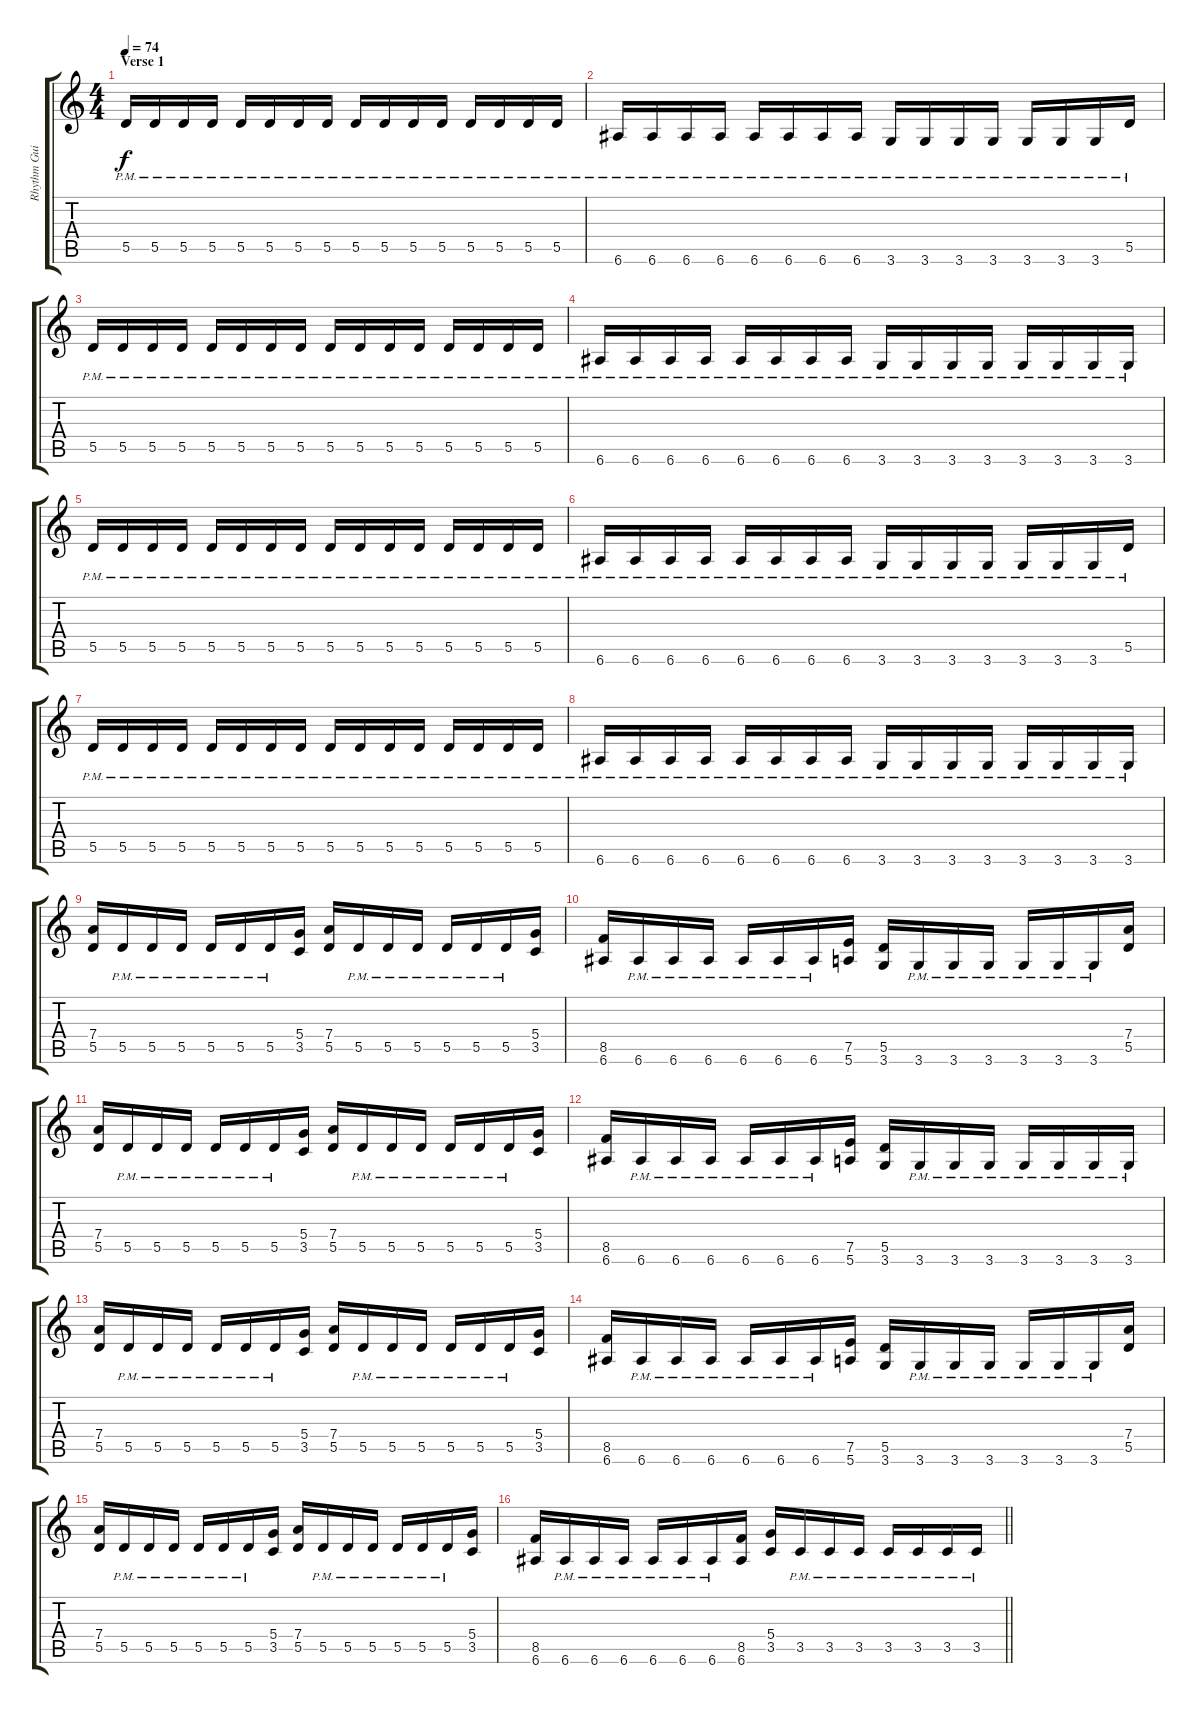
\track ("Rhythm Guitar" "Rhythm Gui") {instrument distortionguitar}
\staff {score tabs}
\tuning (E4 B3 G3 D3 A2 E2) {hide}
\ts (4 4)
\section ("" "Verse 1")
\tempo 74
\clef g2
\ks c
5.5{pm}.16{dy f} 5.5{pm}.16 5.5{pm}.16 5.5{pm}.16 5.5{pm}.16 5.5{pm}.16 5.5{pm}.16 5.5{pm}.16 5.5{pm}.16 5.5{pm}.16 5.5{pm}.16 5.5{pm}.16 5.5{pm}.16 5.5{pm}.16 5.5{pm}.16 5.5{pm}.16 |
6.6{pm}.16 6.6{pm}.16 6.6{pm}.16 6.6{pm}.16 6.6{pm}.16 6.6{pm}.16 6.6{pm}.16 6.6{pm}.16 3.6{pm}.16 3.6{pm}.16 3.6{pm}.16 3.6{pm}.16 3.6{pm}.16 3.6{pm}.16 3.6{pm}.16 5.5{pm}.16 |
5.5{pm}.16 5.5{pm}.16 5.5{pm}.16 5.5{pm}.16 5.5{pm}.16 5.5{pm}.16 5.5{pm}.16 5.5{pm}.16 5.5{pm}.16 5.5{pm}.16 5.5{pm}.16 5.5{pm}.16 5.5{pm}.16 5.5{pm}.16 5.5{pm}.16 5.5{pm}.16 |
6.6{pm}.16 6.6{pm}.16 6.6{pm}.16 6.6{pm}.16 6.6{pm}.16 6.6{pm}.16 6.6{pm}.16 6.6{pm}.16 3.6{pm}.16 3.6{pm}.16 3.6{pm}.16 3.6{pm}.16 3.6{pm}.16 3.6{pm}.16 3.6{pm}.16 3.6{pm}.16 |
5.5{pm}.16 5.5{pm}.16 5.5{pm}.16 5.5{pm}.16 5.5{pm}.16 5.5{pm}.16 5.5{pm}.16 5.5{pm}.16 5.5{pm}.16 5.5{pm}.16 5.5{pm}.16 5.5{pm}.16 5.5{pm}.16 5.5{pm}.16 5.5{pm}.16 5.5{pm}.16 |
6.6{pm}.16 6.6{pm}.16 6.6{pm}.16 6.6{pm}.16 6.6{pm}.16 6.6{pm}.16 6.6{pm}.16 6.6{pm}.16 3.6{pm}.16 3.6{pm}.16 3.6{pm}.16 3.6{pm}.16 3.6{pm}.16 3.6{pm}.16 3.6{pm}.16 5.5{pm}.16 |
5.5{pm}.16 5.5{pm}.16 5.5{pm}.16 5.5{pm}.16 5.5{pm}.16 5.5{pm}.16 5.5{pm}.16 5.5{pm}.16 5.5{pm}.16 5.5{pm}.16 5.5{pm}.16 5.5{pm}.16 5.5{pm}.16 5.5{pm}.16 5.5{pm}.16 5.5{pm}.16 |
6.6{pm}.16 6.6{pm}.16 6.6{pm}.16 6.6{pm}.16 6.6{pm}.16 6.6{pm}.16 6.6{pm}.16 6.6{pm}.16 3.6{pm}.16 3.6{pm}.16 3.6{pm}.16 3.6{pm}.16 3.6{pm}.16 3.6{pm}.16 3.6{pm}.16 3.6{pm}.16 |
(7.4 5.5).16 5.5{pm}.16 5.5{pm}.16 5.5{pm}.16 5.5{pm}.16 5.5{pm}.16 5.5{pm}.16 (5.4 3.5).16 (7.4 5.5).16 5.5{pm}.16 5.5{pm}.16 5.5{pm}.16 5.5{pm}.16 5.5{pm}.16 5.5{pm}.16 (5.4 3.5).16 |
(8.5 6.6).16 6.6{pm}.16 6.6{pm}.16 6.6{pm}.16 6.6{pm}.16 6.6{pm}.16 6.6{pm}.16 (7.5 5.6).16 (5.5 3.6).16 3.6{pm}.16 3.6{pm}.16 3.6{pm}.16 3.6{pm}.16 3.6{pm}.16 3.6{pm}.16 (7.4 5.5).16 |
(7.4 5.5).16 5.5{pm}.16 5.5{pm}.16 5.5{pm}.16 5.5{pm}.16 5.5{pm}.16 5.5{pm}.16 (5.4 3.5).16 (7.4 5.5).16 5.5{pm}.16 5.5{pm}.16 5.5{pm}.16 5.5{pm}.16 5.5{pm}.16 5.5{pm}.16 (5.4 3.5).16 |
(8.5 6.6).16 6.6{pm}.16 6.6{pm}.16 6.6{pm}.16 6.6{pm}.16 6.6{pm}.16 6.6{pm}.16 (7.5 5.6).16 (5.5 3.6).16 3.6{pm}.16 3.6{pm}.16 3.6{pm}.16 3.6{pm}.16 3.6{pm}.16 3.6{pm}.16 3.6{pm}.16 |
(7.4 5.5).16 5.5{pm}.16 5.5{pm}.16 5.5{pm}.16 5.5{pm}.16 5.5{pm}.16 5.5{pm}.16 (5.4 3.5).16 (7.4 5.5).16 5.5{pm}.16 5.5{pm}.16 5.5{pm}.16 5.5{pm}.16 5.5{pm}.16 5.5{pm}.16 (5.4 3.5).16 |
(8.5 6.6).16 6.6{pm}.16 6.6{pm}.16 6.6{pm}.16 6.6{pm}.16 6.6{pm}.16 6.6{pm}.16 (7.5 5.6).16 (5.5 3.6).16 3.6{pm}.16 3.6{pm}.16 3.6{pm}.16 3.6{pm}.16 3.6{pm}.16 3.6{pm}.16 (7.4 5.5).16 |
(7.4 5.5).16 5.5{pm}.16 5.5{pm}.16 5.5{pm}.16 5.5{pm}.16 5.5{pm}.16 5.5{pm}.16 (5.4 3.5).16 (7.4 5.5).16 5.5{pm}.16 5.5{pm}.16 5.5{pm}.16 5.5{pm}.16 5.5{pm}.16 5.5{pm}.16 (5.4 3.5).16 |
\barLineRight lightlight
(8.5 6.6).16 6.6{pm}.16 6.6{pm}.16 6.6{pm}.16 6.6{pm}.16 6.6{pm}.16 6.6{pm}.16 (8.5 6.6).16 (5.4 3.5).16 3.5{pm}.16 3.5{pm}.16 3.5{pm}.16 3.5{pm}.16 3.5{pm}.16 3.5{pm}.16 3.5{pm}.16
